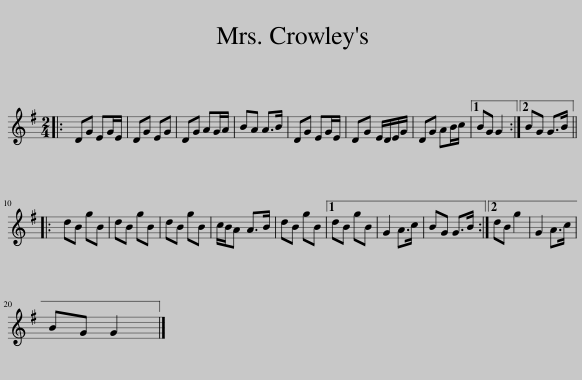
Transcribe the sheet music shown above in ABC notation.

X:1
L:1/8
M:2/4
I:linebreak $
K:G
V:1 treble
V:1
|: DG EG/E/ | DG EG | DG AG/A/ | BA A>B | DG EG/E/ | %5
 DG E/D/E/G/ | DG AB/c/ |1 BG G2 :|2 BG G>B |:$ dB gB | %10
 dB gB | dB gB | c/B/A A>B | dB gB |1 dB gB | %15
 G2 A>c | BG G>B :|2 dB g2 | G2 A>c |$ BG G2 |] %20
